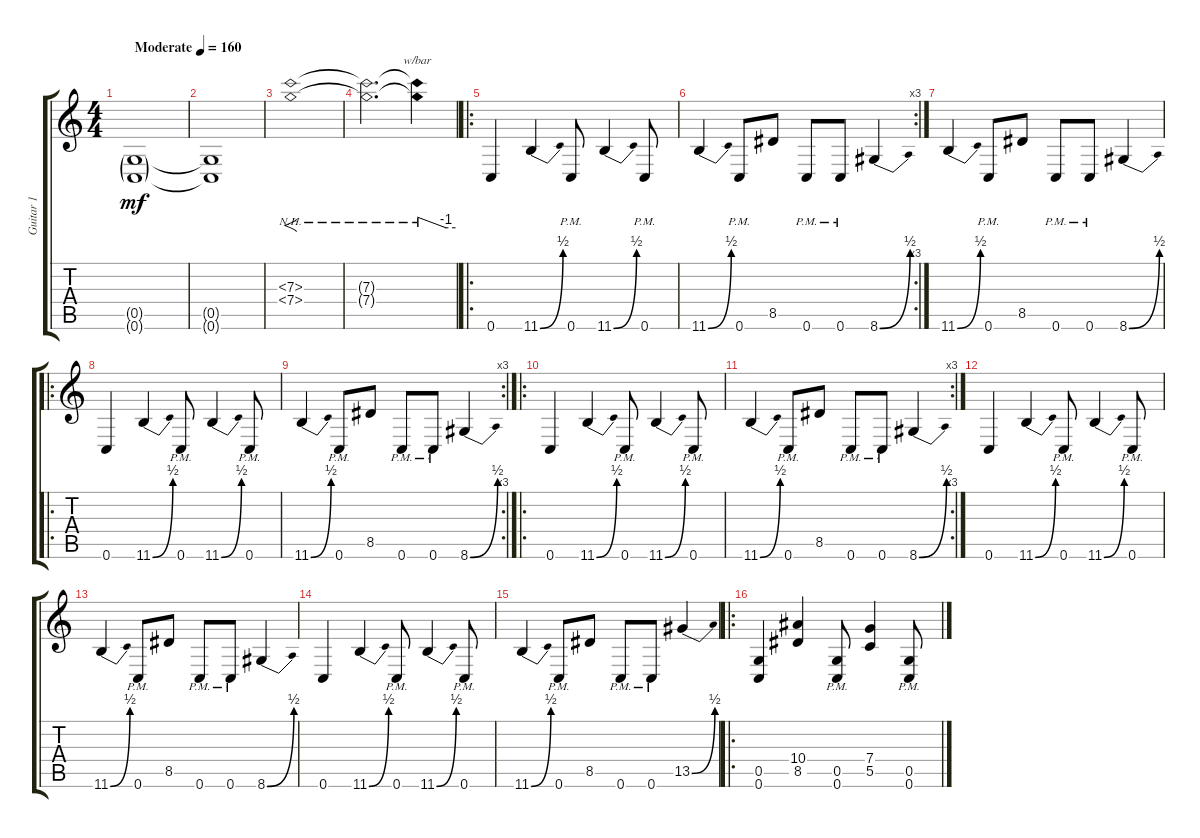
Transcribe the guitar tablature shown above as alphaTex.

\track ("Guitar 1" "Guitar 1") {instrument distortionguitar}
\staff {score tabs}
\tuning (D4 A3 F3 C3 G2 C2) {hide}
\ts (4 4)
\tempo (160 "Moderate")
\clef g2
\ks c
(0.5{g} 0.6{g}).1{dy mf instrument distortionguitar} |
(0.5{t} 0.6{t}).1 |
(7.3{nh} 7.4{nh}).1{f} |
(7.3{nh t} 7.4{nh t}).2{d} (7.3{nh t} 7.4{nh t}).4{tbe (custom default 0 0 45 -4 60 -4)} |
\ro
0.6.4 11.6{be (bend 0 0 60 2)}.4 0.6{pm}.8 11.6{be (bend 0 0 60 2)}.4 0.6{pm}.8 |
\rc 3
11.6{be (bend 0 0 60 2)}.4 0.6{pm}.8 8.5.8 0.6{pm}.8 0.6{pm}.8 8.6{be (bend 0 0 60 2)}.4 |
11.6{be (bend 0 0 60 2)}.4 0.6{pm}.8 8.5.8 0.6{pm}.8 0.6{pm}.8 8.6{be (bend 0 0 60 2)}.4 |
\ro
0.6.4 11.6{be (bend 0 0 60 2)}.4 0.6{pm}.8 11.6{be (bend 0 0 60 2)}.4 0.6{pm}.8 |
\rc 3
11.6{be (bend 0 0 60 2)}.4 0.6{pm}.8 8.5.8 0.6{pm}.8 0.6{pm}.8 8.6{be (bend 0 0 60 2)}.4 |
\ro
0.6.4 11.6{be (bend 0 0 60 2)}.4 0.6{pm}.8 11.6{be (bend 0 0 60 2)}.4 0.6{pm}.8 |
\rc 3
11.6{be (bend 0 0 60 2)}.4 0.6{pm}.8 8.5.8 0.6{pm}.8 0.6{pm}.8 8.6{be (bend 0 0 60 2)}.4 |
0.6.4 11.6{be (bend 0 0 60 2)}.4 0.6{pm}.8 11.6{be (bend 0 0 60 2)}.4 0.6{pm}.8 |
11.6{be (bend 0 0 60 2)}.4 0.6{pm}.8 8.5.8 0.6{pm}.8 0.6{pm}.8 8.6{be (bend 0 0 60 2)}.4 |
0.6.4 11.6{be (bend 0 0 60 2)}.4 0.6{pm}.8 11.6{be (bend 0 0 60 2)}.4 0.6{pm}.8 |
11.6{be (bend 0 0 60 2)}.4 0.6{pm}.8 8.5.8 0.6{pm}.8 0.6{pm}.8 13.5{be (bend 0 0 60 2)}.4 |
\ro
(0.5 0.6).4 (10.4 8.5).4 (0.5{pm} 0.6{pm}).8 (7.4 5.5).4 (0.5{pm} 0.6{pm}).8
